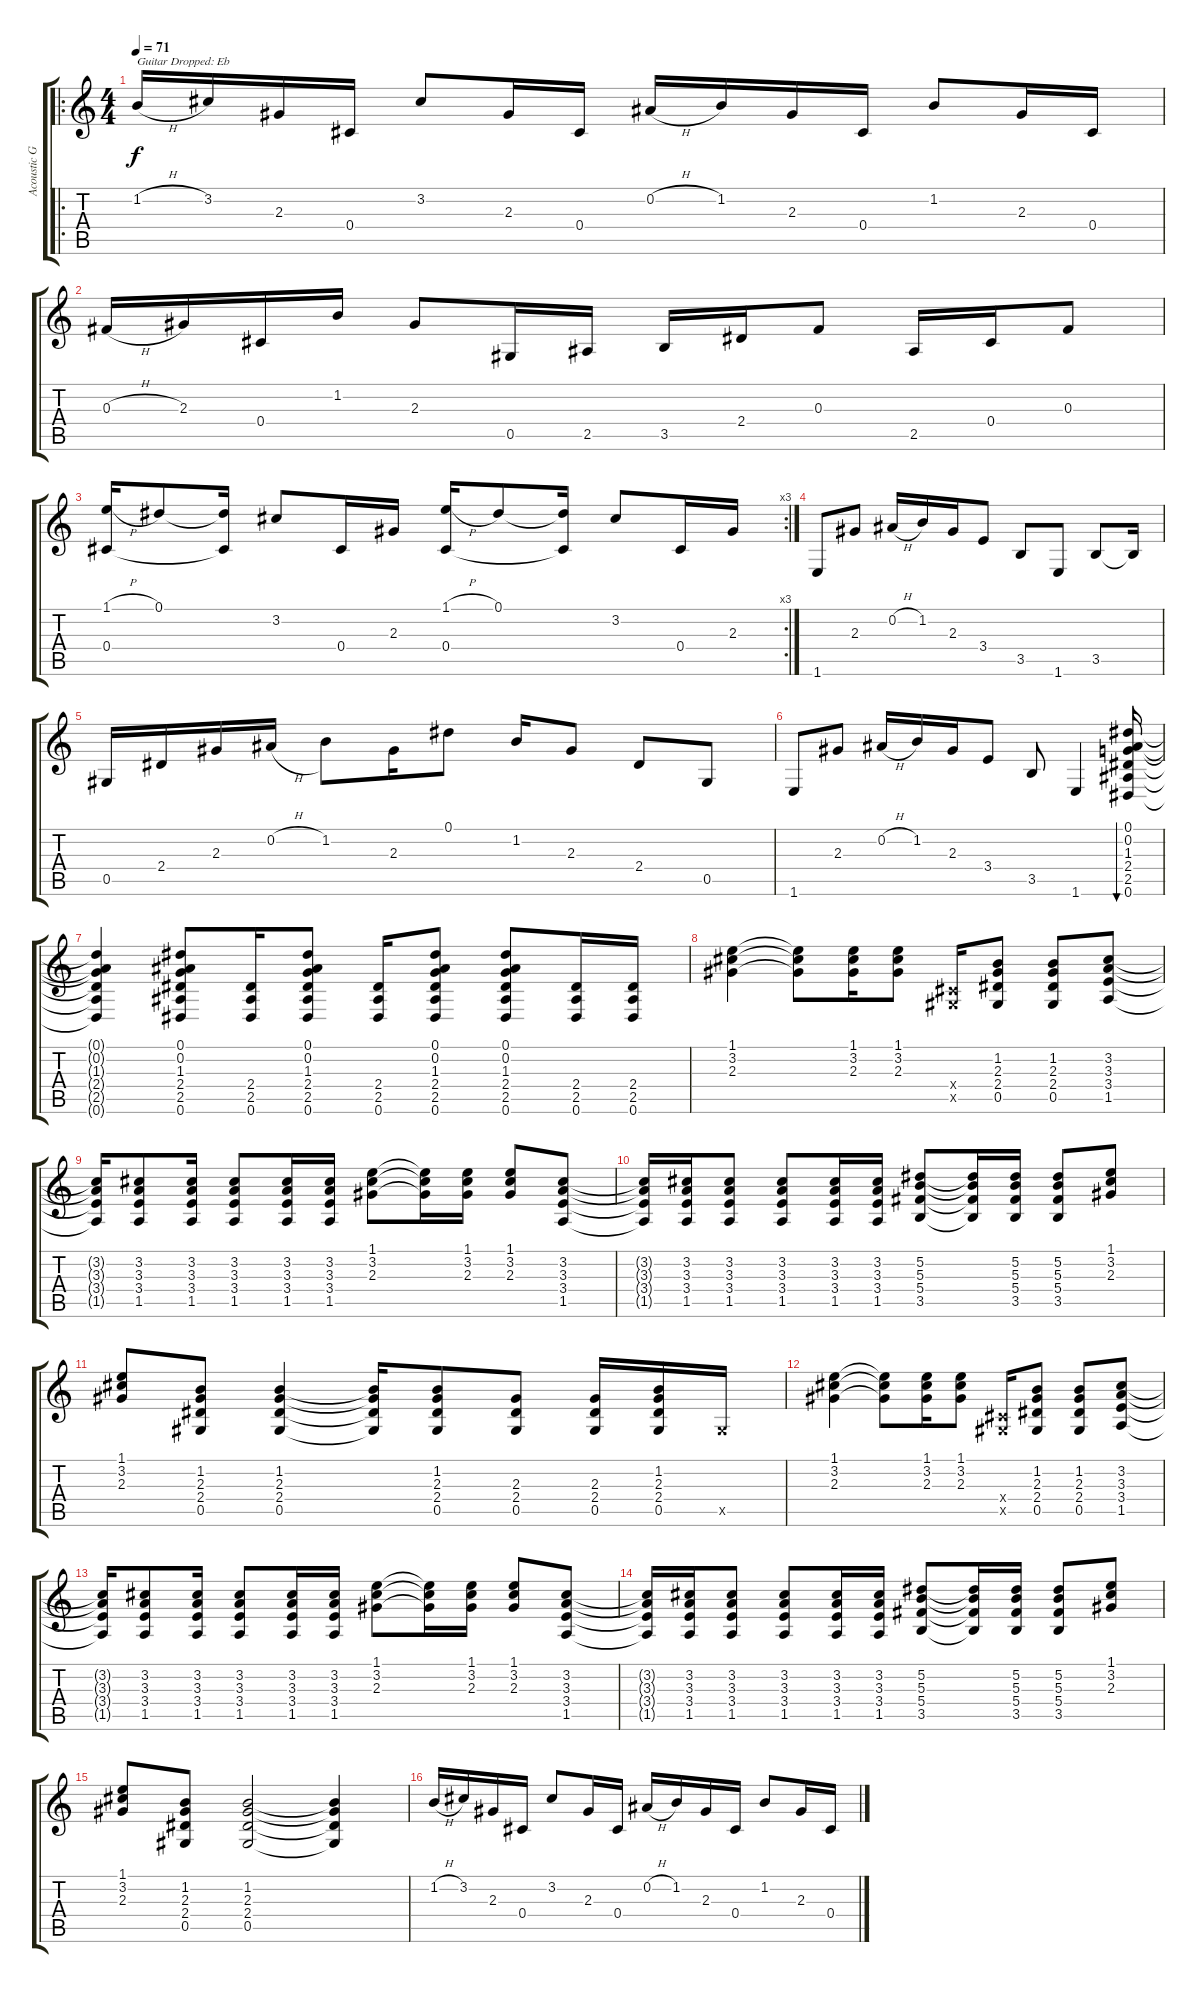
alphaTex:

\track ("Acoustic Guitar" "Acoustic G") {instrument acousticguitarsteel}
\staff {score tabs}
\tuning (Eb4 Bb3 Gb3 Db3 Ab2 Eb2) {hide}
\ro
\ts (4 4)
\tempo 71
\clef g2
\ks c
1.2{h}.16{txt "Guitar Dropped: Eb" dy f instrument acousticguitarsteel} 3.2.16 2.3.16 0.4.16 3.2.8 2.3.16 0.4.16 0.2{h}.16 1.2.16 2.3.16 0.4.16 1.2.8 2.3.16 0.4.16 |
0.3{h}.16 2.3.16 0.4.16 1.2.16 2.3.8 0.5.16 2.5.16 3.5.16 2.4.16 0.3.8 2.5.16 0.4.16 0.3.8 |
\rc 3
(1.1{h} 0.4).16 0.1.8 (0.1{t} 0.4{t}).16 3.2.8 0.4.16 2.3.16 (1.1{h} 0.4).16 0.1.8 (0.1{t} 0.4{t}).16 3.2.8 0.4.16 2.3.16 |
1.6.8 2.3.8 0.2{h}.16 1.2.16 2.3.16 3.4.8 3.5.8 1.6.8 3.5.8 3.5{t}.16 |
0.5.16 2.4.16 2.3.16 0.2{h}.16 1.2.8 2.3.16 0.1.8 1.2.16 2.3.8 2.4.8 0.5.8 |
1.6.8 2.3.8 0.2{h}.16 1.2.16 2.3.16 3.4.8 3.5.8 1.6.4 (0.1 0.2 1.3 2.4 2.5 0.6).16{bu 480} |
(0.1{t} 0.2{t} 1.3{t} 2.4{t} 2.5{t} 0.6{t}).4 (0.1 0.2 1.3 2.4 2.5 0.6).8 (2.4 2.5 0.6).16 (0.1 0.2 1.3 2.4 2.5 0.6).8 (2.4 2.5 0.6).16 (0.1 0.2 1.3 2.4 2.5 0.6).8 (0.1 0.2 1.3 2.4 2.5 0.6).8 (2.4 2.5 0.6).16 (2.4 2.5 0.6).16 |
(1.1 3.2 2.3).4 (1.1{t} 3.2{t} 2.3{t}).8 (1.1 3.2 2.3).16 (1.1 3.2 2.3).8 (0.4{x} 0.5{x}).16 (1.2 2.3 2.4 0.5).8 (1.2 2.3 2.4 0.5).8 (3.2 3.3 3.4 1.5).8 |
(3.2{t} 3.3{t} 3.4{t} 1.5{t}).16 (3.2 3.3 3.4 1.5).8 (3.2 3.3 3.4 1.5).16 (3.2 3.3 3.4 1.5).8 (3.2 3.3 3.4 1.5).16 (3.2 3.3 3.4 1.5).16 (1.1 3.2 2.3).8 (1.1{t} 3.2{t} 2.3{t}).16 (1.1 3.2 2.3).16 (1.1 3.2 2.3).8 (3.2 3.3 3.4 1.5).8 |
(3.2{t} 3.3{t} 3.4{t} 1.5{t}).16 (3.2 3.3 3.4 1.5).16 (3.2 3.3 3.4 1.5).8 (3.2 3.3 3.4 1.5).8 (3.2 3.3 3.4 1.5).16 (3.2 3.3 3.4 1.5).16 (5.2 5.3 5.4 3.5).8 (5.2{t} 5.3{t} 5.4{t} 3.5{t}).16 (5.2 5.3 5.4 3.5).16 (5.2 5.3 5.4 3.5).8 (1.1 3.2 2.3).8 |
(1.1 3.2 2.3).8 (1.2 2.3 2.4 0.5).8 (1.2 2.3 2.4 0.5).4 (1.2{t} 2.3{t} 2.4{t} 0.5{t}).16 (1.2 2.3 2.4 0.5).8 (2.3 2.4 0.5).8 (2.3 2.4 0.5).16 (1.2 2.3 2.4 0.5).16 0.5{x}.16 |
(1.1 3.2 2.3).4 (1.1{t} 3.2{t} 2.3{t}).8 (1.1 3.2 2.3).16 (1.1 3.2 2.3).8 (0.4{x} 0.5{x}).16 (1.2 2.3 2.4 0.5).8 (1.2 2.3 2.4 0.5).8 (3.2 3.3 3.4 1.5).8 |
(3.2{t} 3.3{t} 3.4{t} 1.5{t}).16 (3.2 3.3 3.4 1.5).8 (3.2 3.3 3.4 1.5).16 (3.2 3.3 3.4 1.5).8 (3.2 3.3 3.4 1.5).16 (3.2 3.3 3.4 1.5).16 (1.1 3.2 2.3).8 (1.1{t} 3.2{t} 2.3{t}).16 (1.1 3.2 2.3).16 (1.1 3.2 2.3).8 (3.2 3.3 3.4 1.5).8 |
(3.2{t} 3.3{t} 3.4{t} 1.5{t}).16 (3.2 3.3 3.4 1.5).16 (3.2 3.3 3.4 1.5).8 (3.2 3.3 3.4 1.5).8 (3.2 3.3 3.4 1.5).16 (3.2 3.3 3.4 1.5).16 (5.2 5.3 5.4 3.5).8 (5.2{t} 5.3{t} 5.4{t} 3.5{t}).16 (5.2 5.3 5.4 3.5).16 (5.2 5.3 5.4 3.5).8 (1.1 3.2 2.3).8 |
(1.1 3.2 2.3).8 (1.2 2.3 2.4 0.5).8 (1.2 2.3 2.4 0.5).2 (1.2{t} 2.3{t} 2.4{t} 0.5{t}).4 |
1.2{h}.16 3.2.16 2.3.16 0.4.16 3.2.8 2.3.16 0.4.16 0.2{h}.16 1.2.16 2.3.16 0.4.16 1.2.8 2.3.16 0.4.16
